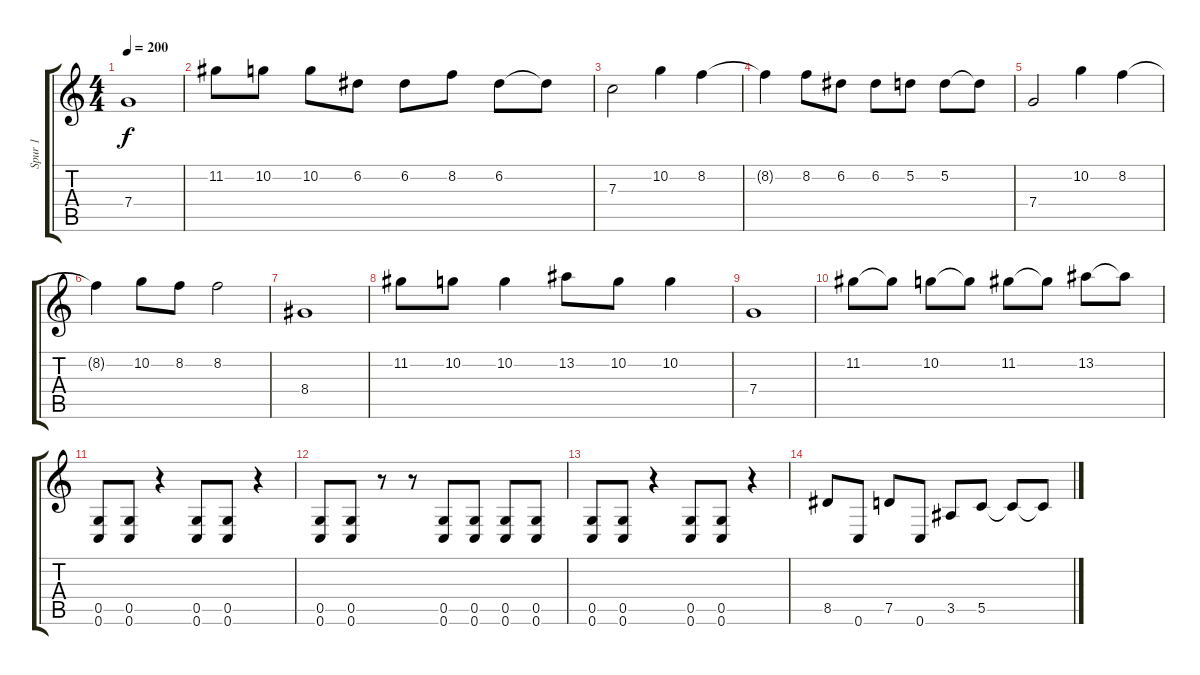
\track ("Spur 1" "Spur 1") {instrument distortionguitar}
\staff {score tabs}
\tuning (D4 A3 F3 C3 G2 C2) {hide}
\ts (4 4)
\tempo 200
\clef g2
\ks c
7.4.1{dy f} |
11.2.8 10.2.8 10.2.8 6.2.8 6.2.8 8.2.8 6.2.8 6.2{t}.8 |
7.3.2 10.2.4 8.2.4 |
8.2{t}.4 8.2.8 6.2.8 6.2.8 5.2.8 5.2.8 5.2{t}.8 |
7.4.2 10.2.4 8.2.4 |
8.2{t}.4 10.2.8 8.2.8 8.2.2 |
8.4.1 |
11.2.8 10.2.8 10.2.4 13.2.8 10.2.8 10.2.4 |
7.4.1 |
11.2.8 11.2{t}.8 10.2.8 10.2{t}.8 11.2.8 11.2{t}.8 13.2.8 13.2{t}.8 |
(0.5 0.6).8 (0.5 0.6).8 r.4 (0.5 0.6).8 (0.5 0.6).8 r.4 |
(0.5 0.6).8 (0.5 0.6).8 r.8 r.8 (0.5 0.6).8 (0.5 0.6).8 (0.5 0.6).8 (0.5 0.6).8 |
(0.5 0.6).8 (0.5 0.6).8 r.4 (0.5 0.6).8 (0.5 0.6).8 r.4 |
8.5.8 0.6.8 7.5.8 0.6.8 3.5.8 5.5.8 5.5{t}.8 5.5{t}.8
